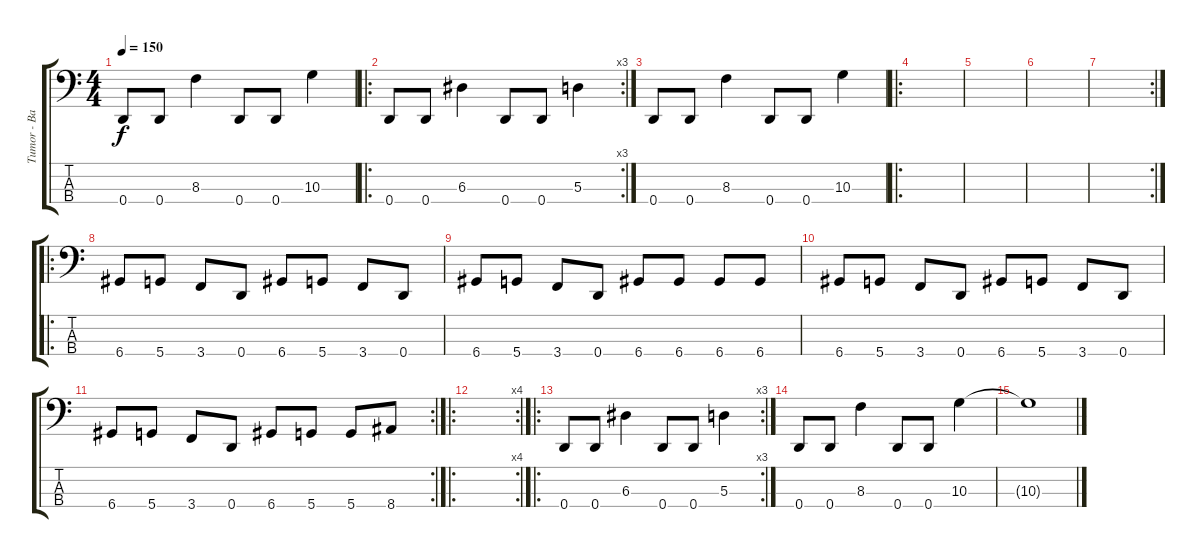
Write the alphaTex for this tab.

\track ("Tumor - Bass" "Tumor - Ba") {instrument electricbassfinger}
\staff {score tabs}
\tuning (G2 D2 A1 D1) {hide}
\ts (4 4)
\tempo 150
\clef f4
\ks c
0.4.8{dy f} 0.4.8 8.3.4 0.4.8 0.4.8 10.3.4 |
\ro
\rc 3
0.4.8 0.4.8 6.3.4 0.4.8 0.4.8 5.3.4 |
0.4.8 0.4.8 8.3.4 0.4.8 0.4.8 10.3.4 |
\ro
|
|
|
\rc 2
|
\ro
6.4.8 5.4.8 3.4.8 0.4.8 6.4.8 5.4.8 3.4.8 0.4.8 |
6.4.8 5.4.8 3.4.8 0.4.8 6.4.8 6.4.8 6.4.8 6.4.8 |
6.4.8 5.4.8 3.4.8 0.4.8 6.4.8 5.4.8 3.4.8 0.4.8 |
\rc 2
6.4.8 5.4.8 3.4.8 0.4.8 6.4.8 5.4.8 5.4.8 8.4.8 |
\ro
\rc 4
|
\ro
\rc 3
0.4.8 0.4.8 6.3.4 0.4.8 0.4.8 5.3.4 |
0.4.8 0.4.8 8.3.4 0.4.8 0.4.8 10.3.4 |
10.3{t}.1
